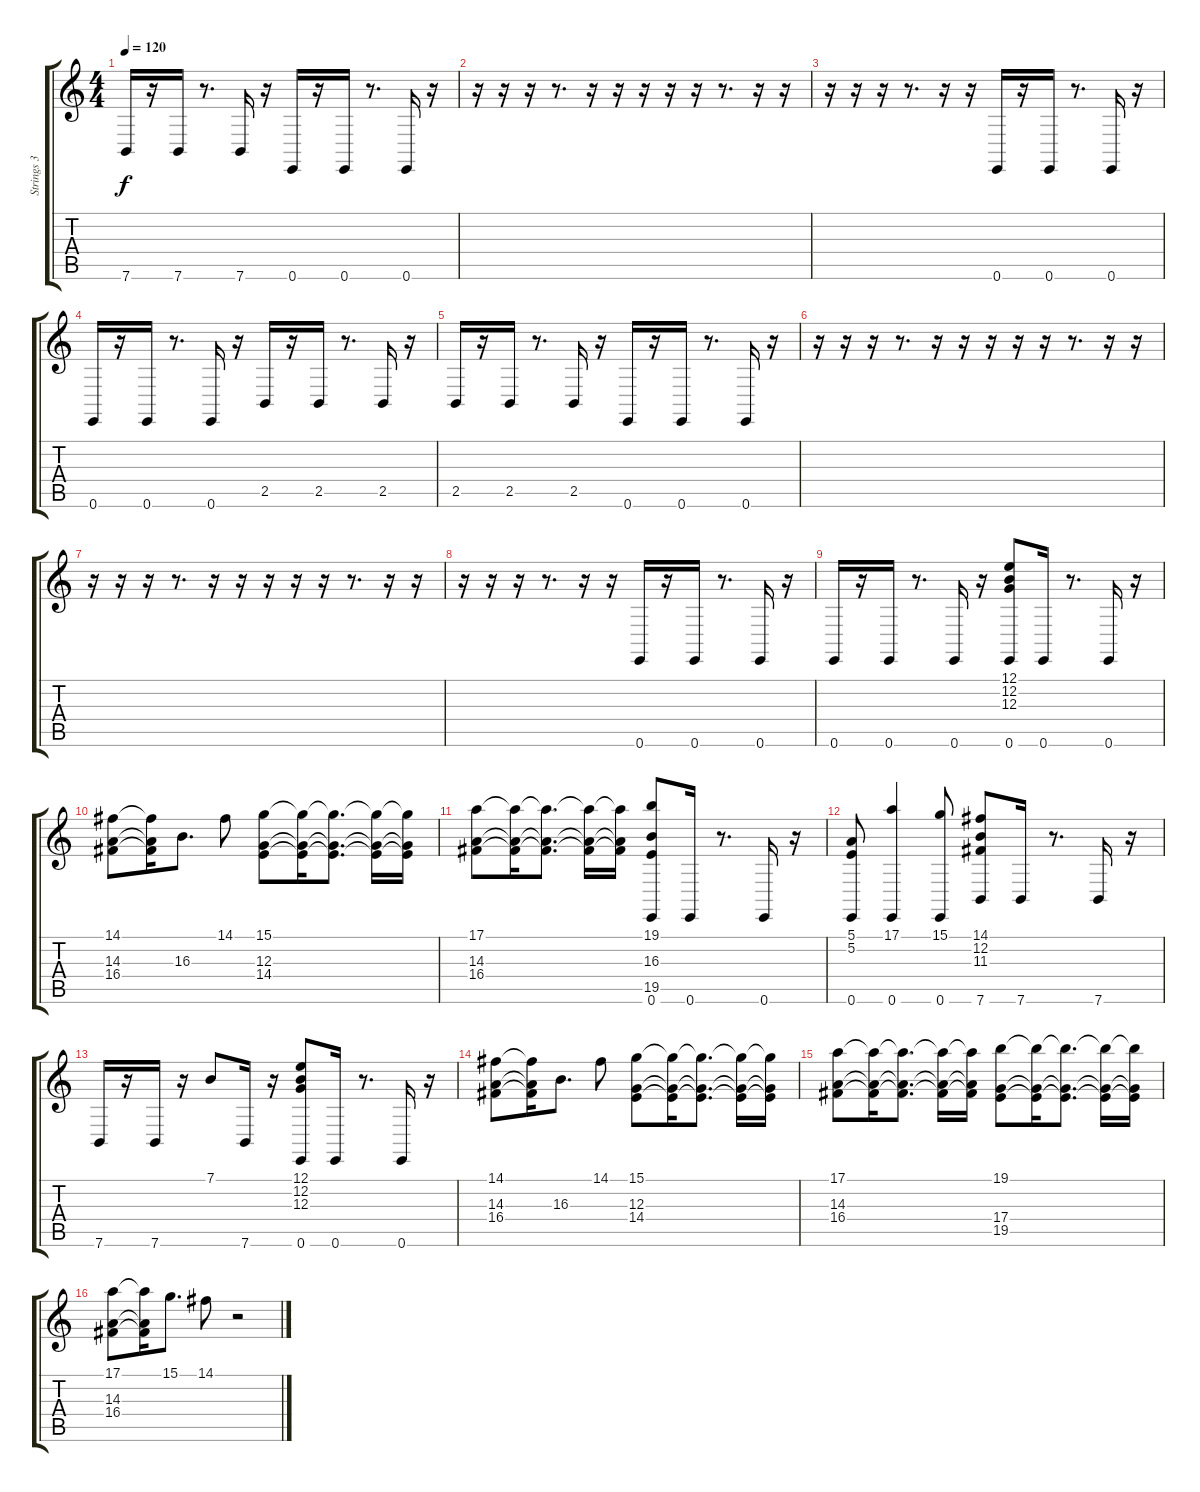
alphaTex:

\track ("Strings 3 #5 (MIDI)" "Strings 3 ") {instrument stringensemble1}
\staff {score tabs}
\tuning (E4 B3 G3 D3 A2 E2) {hide}
\ts (4 4)
\tempo 120
\clef g2
\ks c
7.6.16{dy f} r.16 7.6.16 r.8{d} 7.6.16 r.16 0.6.16 r.16 0.6.16 r.8{d} 0.6.16 r.16 |
r.16 r.16 r.16 r.8{d} r.16 r.16 r.16 r.16 r.16 r.8{d} r.16 r.16 |
r.16 r.16 r.16 r.8{d} r.16 r.16 0.6.16 r.16 0.6.16 r.8{d} 0.6.16 r.16 |
0.6.16 r.16 0.6.16 r.8{d} 0.6.16 r.16 2.5.16 r.16 2.5.16 r.8{d} 2.5.16 r.16 |
2.5.16 r.16 2.5.16 r.8{d} 2.5.16 r.16 0.6.16 r.16 0.6.16 r.8{d} 0.6.16 r.16 |
r.16 r.16 r.16 r.8{d} r.16 r.16 r.16 r.16 r.16 r.8{d} r.16 r.16 |
r.16 r.16 r.16 r.8{d} r.16 r.16 r.16 r.16 r.16 r.8{d} r.16 r.16 |
r.16 r.16 r.16 r.8{d} r.16 r.16 0.6.16 r.16 0.6.16 r.8{d} 0.6.16 r.16 |
0.6.16 r.16 0.6.16 r.8{d} 0.6.16 r.16 (12.1 12.2 12.3 0.6).8 0.6.16 r.8{d} 0.6.16 r.16 |
(14.1 14.3 16.4).8 (14.1{t} 14.3{t} 16.4{t}).16 16.3.8{d} 14.1.8 (15.1 12.3 14.4).8 (15.1{t} 12.3{t} 14.4{t}).16 (15.1{t} 12.3{t} 14.4{t}).8{d} (15.1{t} 12.3{t} 14.4{t}).16 (15.1{t} 12.3{t} 14.4{t}).16 |
(17.1 14.3 16.4).8 (17.1{t} 14.3{t} 16.4{t}).16 (17.1{t} 14.3{t} 16.4{t}).8{d} (17.1{t} 14.3{t} 16.4{t}).16 (17.1{t} 14.3{t} 16.4{t}).16 (19.1 16.3 19.5 0.6).8 0.6.16 r.8{d} 0.6.16 r.16 |
(5.1 5.2 0.6).8 (17.1 0.6).4 (15.1 0.6).8 (14.1 12.2 11.3 7.6).8 7.6.16 r.8{d} 7.6.16 r.16 |
7.6.16 r.16 7.6.16 r.16 7.1.8 7.6.16 r.16 (12.1 12.2 12.3 0.6).8 0.6.16 r.8{d} 0.6.16 r.16 |
(14.1 14.3 16.4).8 (14.1{t} 14.3{t} 16.4{t}).16 16.3.8{d} 14.1.8 (15.1 12.3 14.4).8 (15.1{t} 12.3{t} 14.4{t}).16 (15.1{t} 12.3{t} 14.4{t}).8{d} (15.1{t} 12.3{t} 14.4{t}).16 (15.1{t} 12.3{t} 14.4{t}).16 |
(17.1 14.3 16.4).8 (17.1{t} 14.3{t} 16.4{t}).16 (17.1{t} 14.3{t} 16.4{t}).8{d} (17.1{t} 14.3{t} 16.4{t}).16 (17.1{t} 14.3{t} 16.4{t}).16 (19.1 17.4 19.5).8 (19.1{t} 17.4{t} 19.5{t}).16 (19.1{t} 17.4{t} 19.5{t}).8{d} (19.1{t} 17.4{t} 19.5{t}).16 (19.1{t} 17.4{t} 19.5{t}).16 |
(17.1 14.3 16.4).8 (17.1{t} 14.3{t} 16.4{t}).16 15.1.8{d} 14.1.8 r.2
